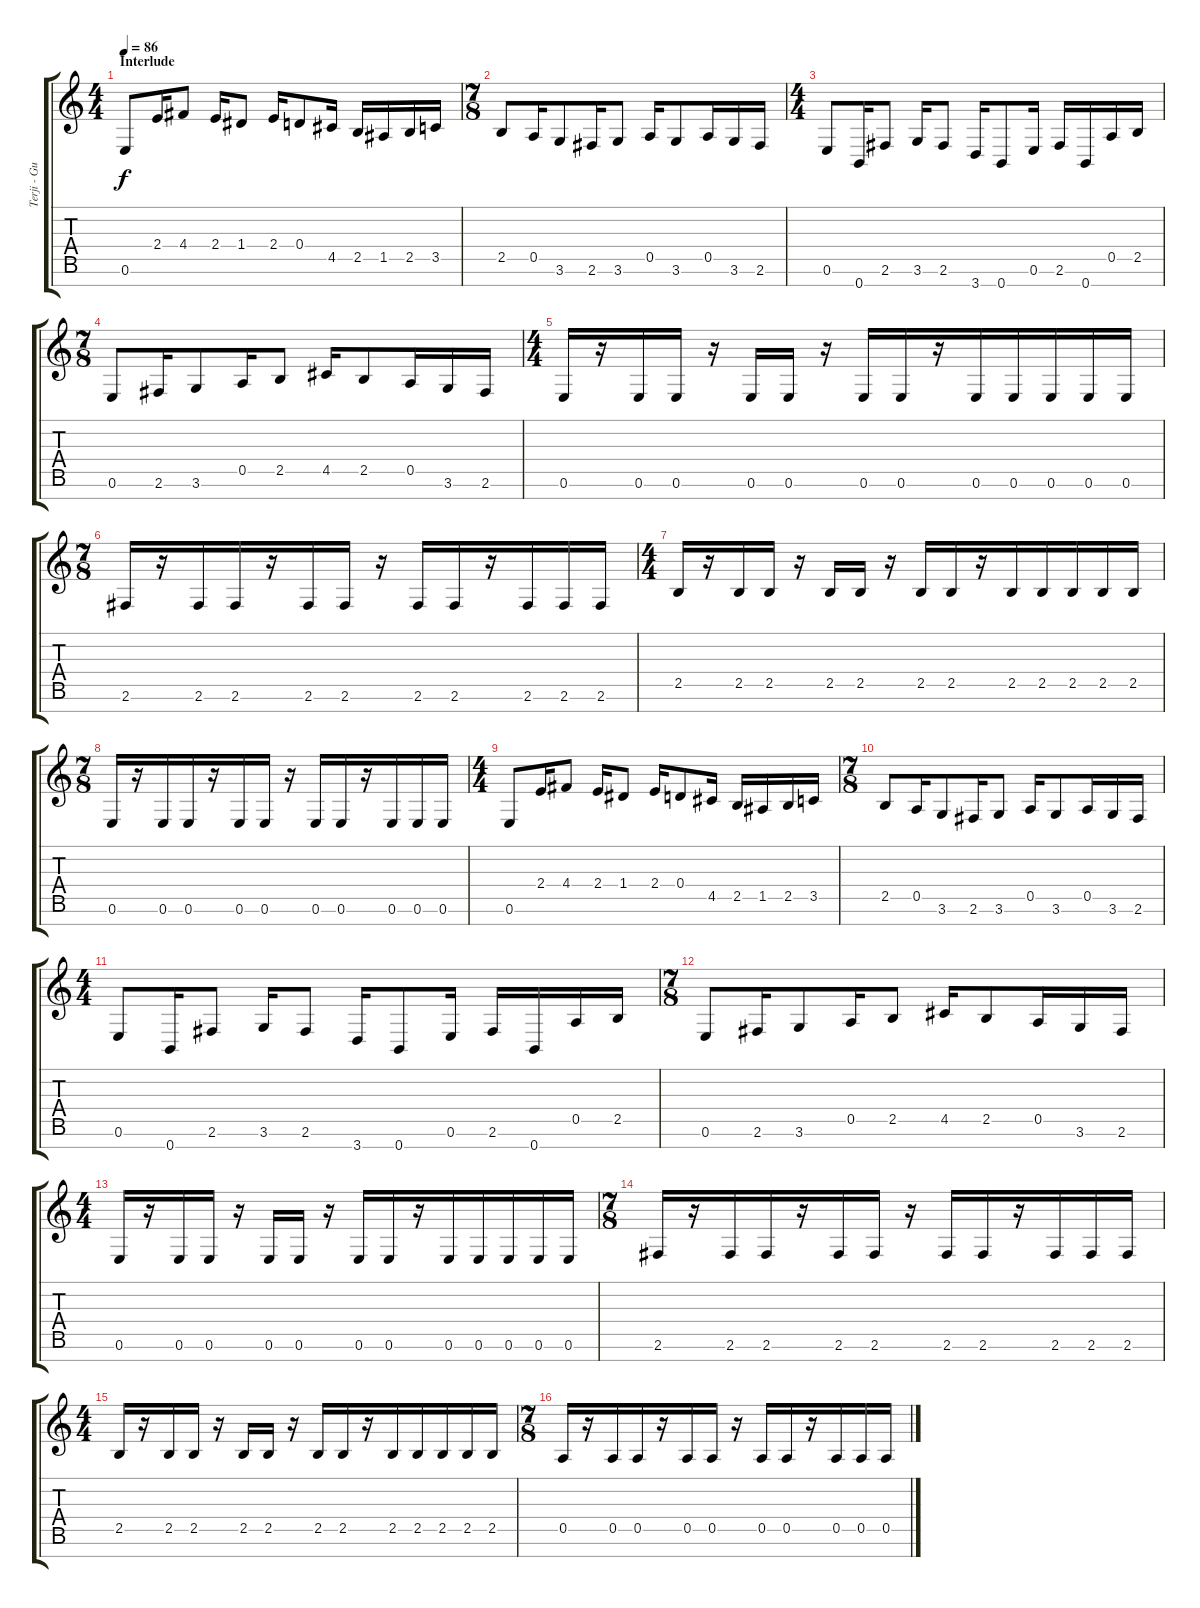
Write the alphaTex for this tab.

\track ("Terji - Guitar" "Terji - Gu") {instrument distortionguitar}
\staff {score tabs}
\tuning (E4 B3 G3 D3 A2 E2 B1) {hide}
\ts (4 4)
\section ("" "Interlude")
\tempo 86
\clef g2
\ks c
0.6.8{dy f} 2.4.16 4.4.8 2.4.16 1.4.8 2.4.16 0.4.8 4.5.16 2.5.16 1.5.16 2.5.16 3.5.16 |
\ts (7 8)
2.5.8{beam merge} 0.5.16 3.6.8 2.6.16{beam merge} 3.6.8 0.5.16 3.6.8 0.5.16{beam merge} 3.6.16 2.6.16 |
\ts (4 4)
0.6.8 0.7.16 2.6.8 3.6.16 2.6.8 3.7.16 0.7.8 0.6.16 2.6.16 0.7.16 0.5.16 2.5.16 |
\ts (7 8)
0.6.8{beam merge} 2.6.16 3.6.8 0.5.16{beam merge} 2.5.8 4.5.16 2.5.8 0.5.16{beam merge} 3.6.16 2.6.16 |
\ts (4 4)
0.6.16 r.16 0.6.16 0.6.16 r.16 0.6.16 0.6.16 r.16 0.6.16 0.6.16 r.16 0.6.16{beam merge} 0.6.16 0.6.16 0.6.16 0.6.16 |
\ts (7 8)
2.6.16 r.16 2.6.16 2.6.16 r.16 2.6.16{beam merge} 2.6.16 r.16 2.6.16 2.6.16 r.16 2.6.16{beam merge} 2.6.16 2.6.16 |
\ts (4 4)
2.5.16 r.16 2.5.16 2.5.16 r.16 2.5.16 2.5.16 r.16 2.5.16 2.5.16 r.16 2.5.16{beam merge} 2.5.16 2.5.16 2.5.16 2.5.16 |
\ts (7 8)
0.6.16 r.16 0.6.16 0.6.16 r.16 0.6.16{beam merge} 0.6.16 r.16 0.6.16 0.6.16 r.16 0.6.16{beam merge} 0.6.16 0.6.16 |
\ts (4 4)
0.6.8 2.4.16 4.4.8 2.4.16 1.4.8 2.4.16 0.4.8 4.5.16 2.5.16 1.5.16 2.5.16 3.5.16 |
\ts (7 8)
2.5.8{beam merge} 0.5.16 3.6.8 2.6.16{beam merge} 3.6.8 0.5.16 3.6.8 0.5.16{beam merge} 3.6.16 2.6.16 |
\ts (4 4)
0.6.8 0.7.16 2.6.8 3.6.16 2.6.8 3.7.16 0.7.8 0.6.16 2.6.16 0.7.16 0.5.16 2.5.16 |
\ts (7 8)
0.6.8{beam merge} 2.6.16 3.6.8 0.5.16{beam merge} 2.5.8 4.5.16 2.5.8 0.5.16{beam merge} 3.6.16 2.6.16 |
\ts (4 4)
0.6.16 r.16 0.6.16 0.6.16 r.16 0.6.16 0.6.16 r.16 0.6.16 0.6.16 r.16 0.6.16{beam merge} 0.6.16 0.6.16 0.6.16 0.6.16 |
\ts (7 8)
2.6.16 r.16 2.6.16 2.6.16 r.16 2.6.16{beam merge} 2.6.16 r.16 2.6.16 2.6.16 r.16 2.6.16{beam merge} 2.6.16 2.6.16 |
\ts (4 4)
2.5.16 r.16 2.5.16 2.5.16 r.16 2.5.16 2.5.16 r.16 2.5.16 2.5.16 r.16 2.5.16{beam merge} 2.5.16 2.5.16 2.5.16 2.5.16 |
\ts (7 8)
0.5.16 r.16 0.5.16 0.5.16 r.16 0.5.16{beam merge} 0.5.16 r.16 0.5.16 0.5.16 r.16 0.5.16{beam merge} 0.5.16 0.5.16
